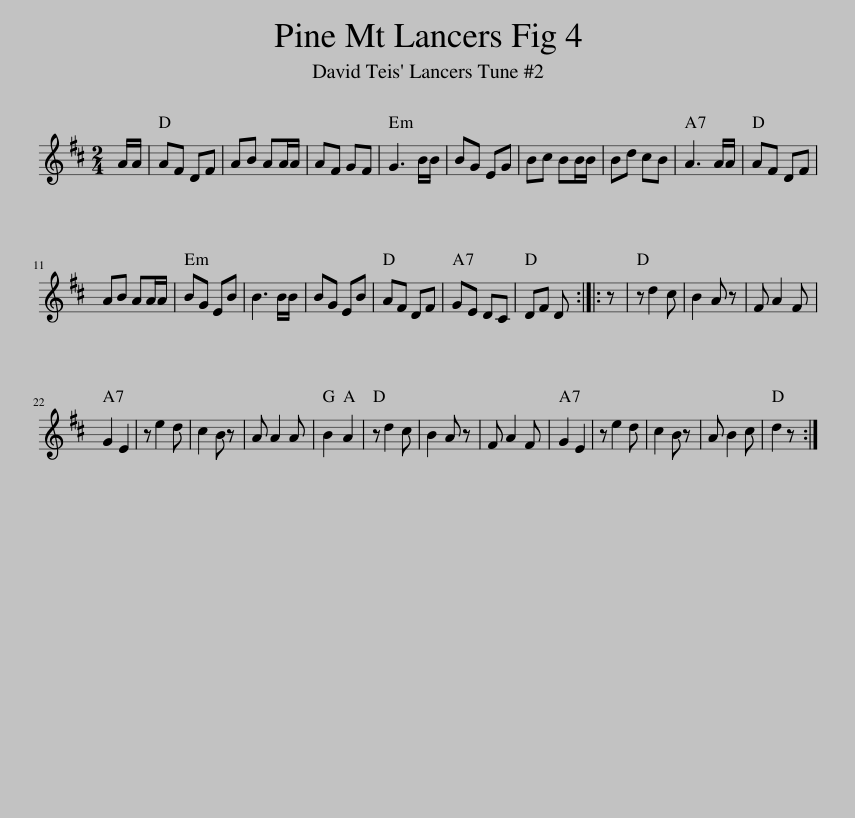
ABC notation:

X:1
L:1/8
M:2/4
I:linebreak $
K:D
V:1 treble
V:1
 A/A/ | AF DF | AB AA/A/ | AF GF | G3 B/B/ | %5
 BG EG | Bc BB/B/ | Bd cB | A3 A/A/ | AF DF |$ %10
 AB AA/A/ | BG EB | B3 B/B/ | BG EB | AF DF | %15
 GE DC | DF D :: z | z d2 c | B2 A z | %20
 F A2 F |$ G2 E2 | z e2 d | c2 B z | A A2 A | %25
 B2 A2 | z d2 c | B2 A z | F A2 F | G2 E2 | %30
 z e2 d | c2 B z | A B2 c | d2 z :| %34
